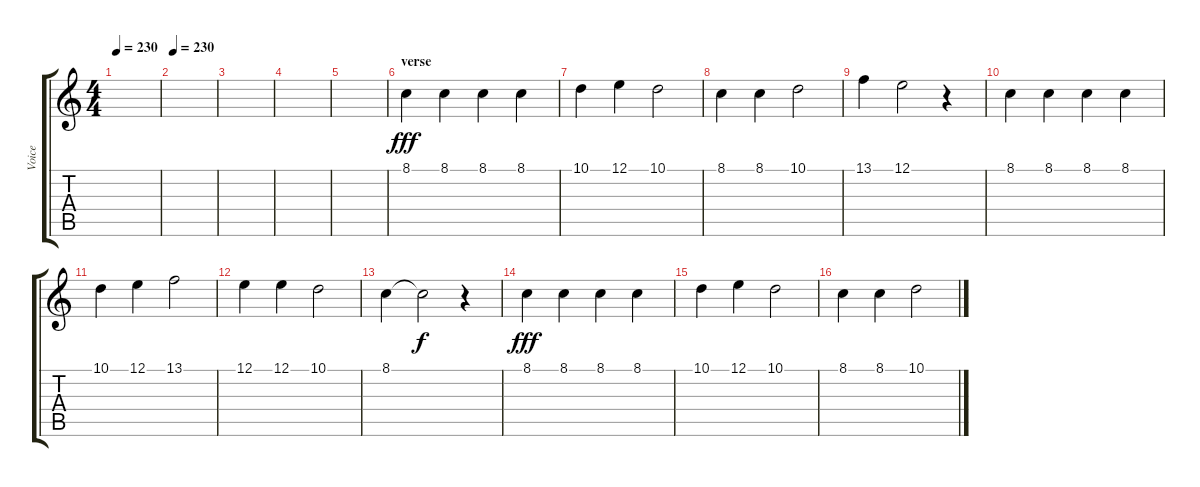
\track ("Voice" "Voice") {instrument choiraahs}
\staff {score tabs}
\tuning (E4 B3 G3 D3 A2 E2) {hide}
\ts (4 4)
\tempo 230
\clef g2
\ks c
|
\tempo 230
|
|
|
|
\section ("" "verse")
8.1.4{dy fff} 8.1.4 8.1.4 8.1.4 |
10.1.4 12.1.4 10.1.2 |
8.1.4 8.1.4 10.1.2 |
13.1.4 12.1.2 r.4 |
8.1.4 8.1.4 8.1.4 8.1.4 |
10.1.4 12.1.4 13.1.2 |
12.1.4 12.1.4 10.1.2 |
8.1.4 8.1{t}.2{dy f} r.4 |
8.1.4{dy fff} 8.1.4 8.1.4 8.1.4 |
10.1.4 12.1.4 10.1.2 |
8.1.4 8.1.4 10.1.2
